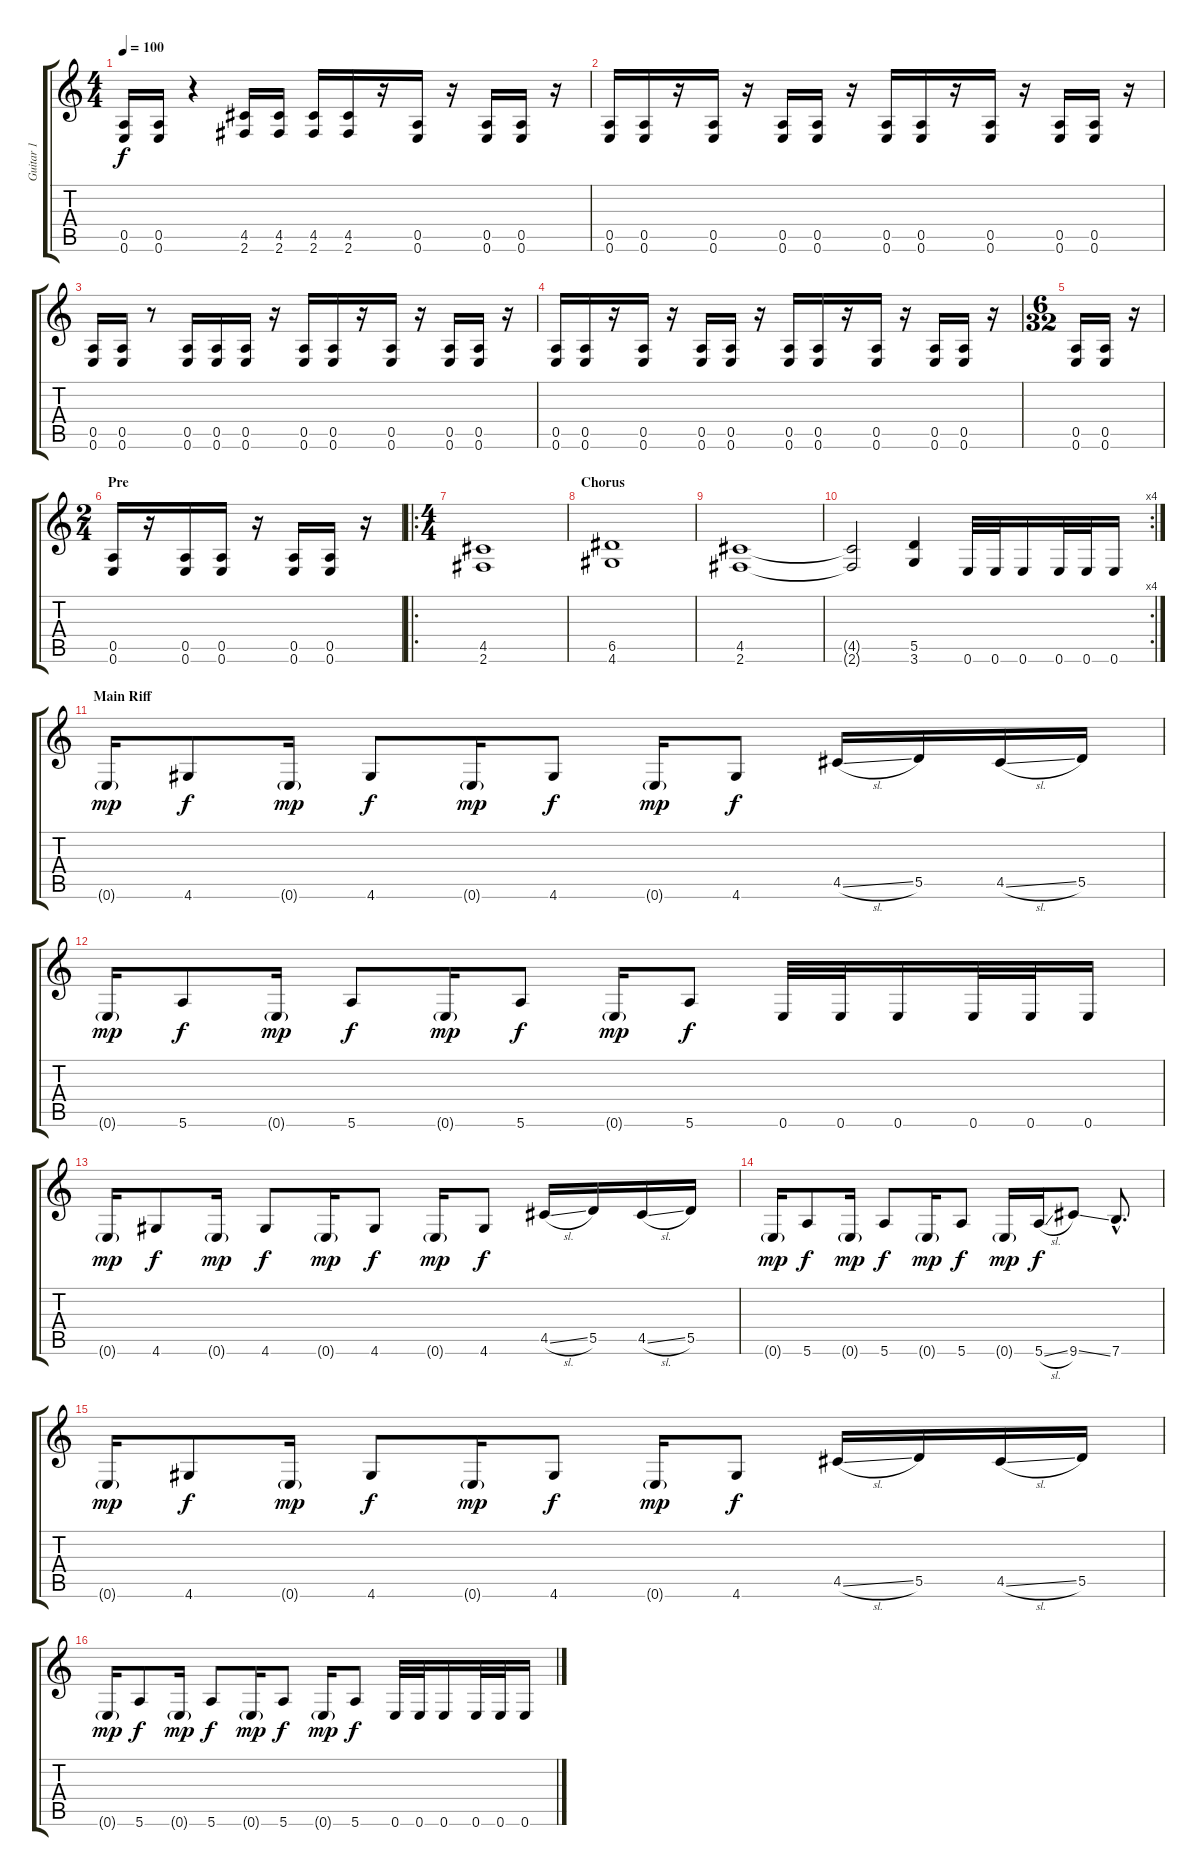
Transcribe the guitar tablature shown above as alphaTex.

\track ("Guitar 1" "Guitar 1") {instrument distortionguitar}
\staff {score tabs}
\tuning (E4 B3 G3 D3 A2 E2) {hide}
\ts (4 4)
\tempo 100
\clef g2
\ks c
(0.5 0.6).16{dy f} (0.5 0.6).16 r.4 (4.5 2.6).16 (4.5 2.6).16 (4.5 2.6).16 (4.5 2.6).16 r.16 (0.5 0.6).16 r.16 (0.5 0.6).16 (0.5 0.6).16 r.16 |
(0.5 0.6).16 (0.5 0.6).16 r.16 (0.5 0.6).16 r.16 (0.5 0.6).16 (0.5 0.6).16 r.16 (0.5 0.6).16 (0.5 0.6).16 r.16 (0.5 0.6).16 r.16 (0.5 0.6).16 (0.5 0.6).16 r.16 |
(0.5 0.6).16 (0.5 0.6).16 r.8 (0.5 0.6).16 (0.5 0.6).16 (0.5 0.6).16 r.16 (0.5 0.6).16 (0.5 0.6).16 r.16 (0.5 0.6).16 r.16 (0.5 0.6).16 (0.5 0.6).16 r.16 |
(0.5 0.6).16 (0.5 0.6).16 r.16 (0.5 0.6).16 r.16 (0.5 0.6).16 (0.5 0.6).16 r.16 (0.5 0.6).16 (0.5 0.6).16 r.16 (0.5 0.6).16 r.16 (0.5 0.6).16 (0.5 0.6).16 r.16 |
\ts (6 32)
(0.5 0.6).16 (0.5 0.6).16 r.16 |
\ts (2 4)
\section ("" "Pre")
(0.5 0.6).16{volume 8} r.16 (0.5 0.6).16 (0.5 0.6).16 r.16 (0.5 0.6).16 (0.5 0.6).16 r.16 |
\ro
\ts (4 4)
(4.5 2.6).1{volume 8} |
\section ("" "Chorus")
(6.5 4.6).1 |
(4.5 2.6).1 |
\rc 4
(4.5{t} 2.6{t}).2 (5.5 3.6).4 0.6.32 0.6.32 0.6.16 0.6.32 0.6.32 0.6.16 |
\section ("" "Main Riff")
0.6{g}.16{dy mp volume 13} 4.6.8{dy f} 0.6{g}.16{dy mp} 4.6.8{dy f} 0.6{g}.16{dy mp} 4.6.8{dy f} 0.6{g}.16{dy mp} 4.6.8{dy f} 4.5{sl}.16 5.5.16 4.5{sl}.16 5.5.16 |
0.6{g}.16{dy mp} 5.6.8{dy f} 0.6{g}.16{dy mp} 5.6.8{dy f} 0.6{g}.16{dy mp} 5.6.8{dy f} 0.6{g}.16{dy mp} 5.6.8{dy f} 0.6.32 0.6.32 0.6.16 0.6.32 0.6.32 0.6.16 |
0.6{g}.16{dy mp} 4.6.8{dy f} 0.6{g}.16{dy mp} 4.6.8{dy f} 0.6{g}.16{dy mp} 4.6.8{dy f} 0.6{g}.16{dy mp} 4.6.8{dy f} 4.5{sl}.16 5.5.16 4.5{sl}.16 5.5.16 |
0.6{g}.16{dy mp} 5.6.8{dy f} 0.6{g}.16{dy mp} 5.6.8{dy f} 0.6{g}.16{dy mp} 5.6.8{dy f} 0.6{g}.16{dy mp} 5.6{sl}.16{dy f} 9.6{ss}.8 7.6{hac}.8{d} |
0.6{g}.16{dy mp} 4.6.8{dy f} 0.6{g}.16{dy mp} 4.6.8{dy f} 0.6{g}.16{dy mp} 4.6.8{dy f} 0.6{g}.16{dy mp} 4.6.8{dy f} 4.5{sl}.16 5.5.16 4.5{sl}.16 5.5.16 |
0.6{g}.16{dy mp} 5.6.8{dy f} 0.6{g}.16{dy mp} 5.6.8{dy f} 0.6{g}.16{dy mp} 5.6.8{dy f} 0.6{g}.16{dy mp} 5.6.8{dy f} 0.6.32 0.6.32 0.6.16 0.6.32 0.6.32 0.6.16
